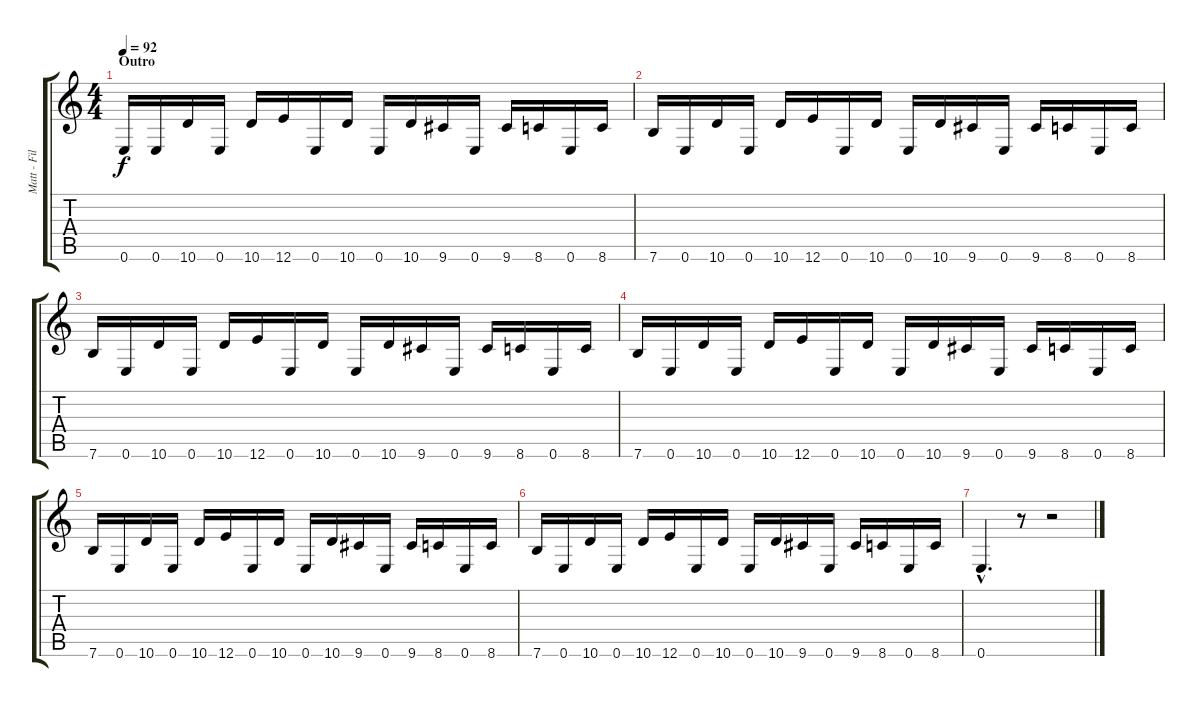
\track ("Matt - Fills" "Matt - Fil") {instrument distortionguitar}
\staff {score tabs}
\tuning (E4 B3 G3 D3 A2 E2) {hide}
\ts (4 4)
\section ("" "Outro")
\tempo 92
\clef g2
\ks c
0.6.16{dy f} 0.6.16 10.6.16 0.6.16 10.6.16 12.6.16 0.6.16 10.6.16 0.6.16 10.6.16 9.6.16 0.6.16 9.6.16 8.6.16 0.6.16 8.6.16 |
7.6.16 0.6.16 10.6.16 0.6.16 10.6.16 12.6.16 0.6.16 10.6.16 0.6.16 10.6.16 9.6.16 0.6.16 9.6.16 8.6.16 0.6.16 8.6.16 |
7.6.16 0.6.16 10.6.16 0.6.16 10.6.16 12.6.16 0.6.16 10.6.16 0.6.16 10.6.16 9.6.16 0.6.16 9.6.16 8.6.16 0.6.16 8.6.16 |
7.6.16 0.6.16 10.6.16 0.6.16 10.6.16 12.6.16 0.6.16 10.6.16 0.6.16 10.6.16 9.6.16 0.6.16 9.6.16 8.6.16 0.6.16 8.6.16 |
7.6.16 0.6.16 10.6.16 0.6.16 10.6.16 12.6.16 0.6.16 10.6.16 0.6.16 10.6.16 9.6.16 0.6.16 9.6.16 8.6.16 0.6.16 8.6.16 |
7.6.16 0.6.16 10.6.16 0.6.16 10.6.16 12.6.16 0.6.16 10.6.16 0.6.16 10.6.16 9.6.16 0.6.16 9.6.16 8.6.16 0.6.16 8.6.16 |
0.6{hac}.4{d} r.8 r.2
